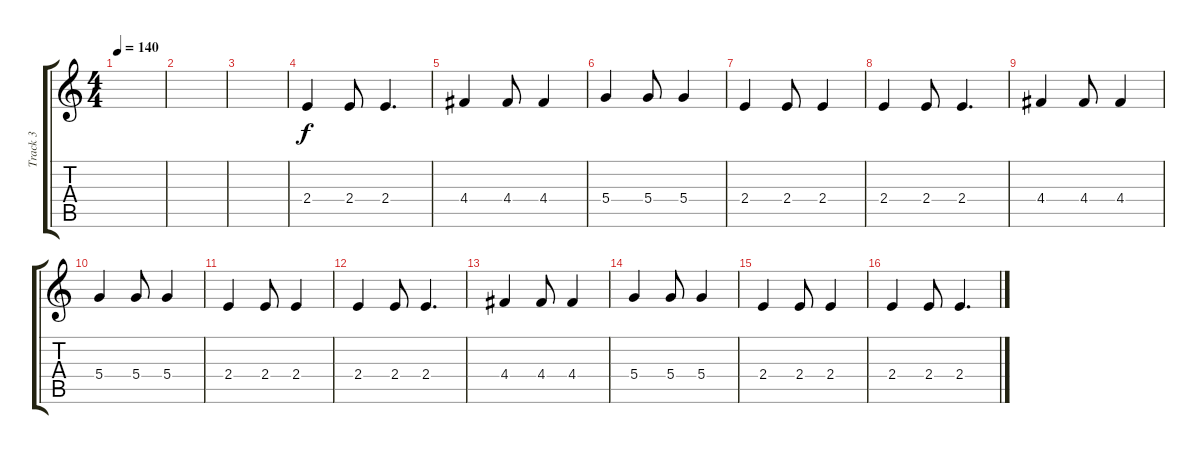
\track ("Track 3" "Track 3") {instrument electricbassfinger}
\staff {score tabs}
\tuning (E4 B3 G3 D3 A2 E2) {hide}
\ts (4 4)
\tempo 140
\clef g2
\ks c
|
|
|
2.4.4 2.4.8 2.4.4{d} |
4.4.4 4.4.8 4.4.4 |
5.4.4 5.4.8 5.4.4 |
2.4.4 2.4.8 2.4.4 |
2.4.4 2.4.8 2.4.4{d} |
4.4.4 4.4.8 4.4.4 |
5.4.4 5.4.8 5.4.4 |
2.4.4 2.4.8 2.4.4 |
2.4.4 2.4.8 2.4.4{d} |
4.4.4 4.4.8 4.4.4 |
5.4.4 5.4.8 5.4.4 |
2.4.4 2.4.8 2.4.4 |
2.4.4 2.4.8 2.4.4{d}
